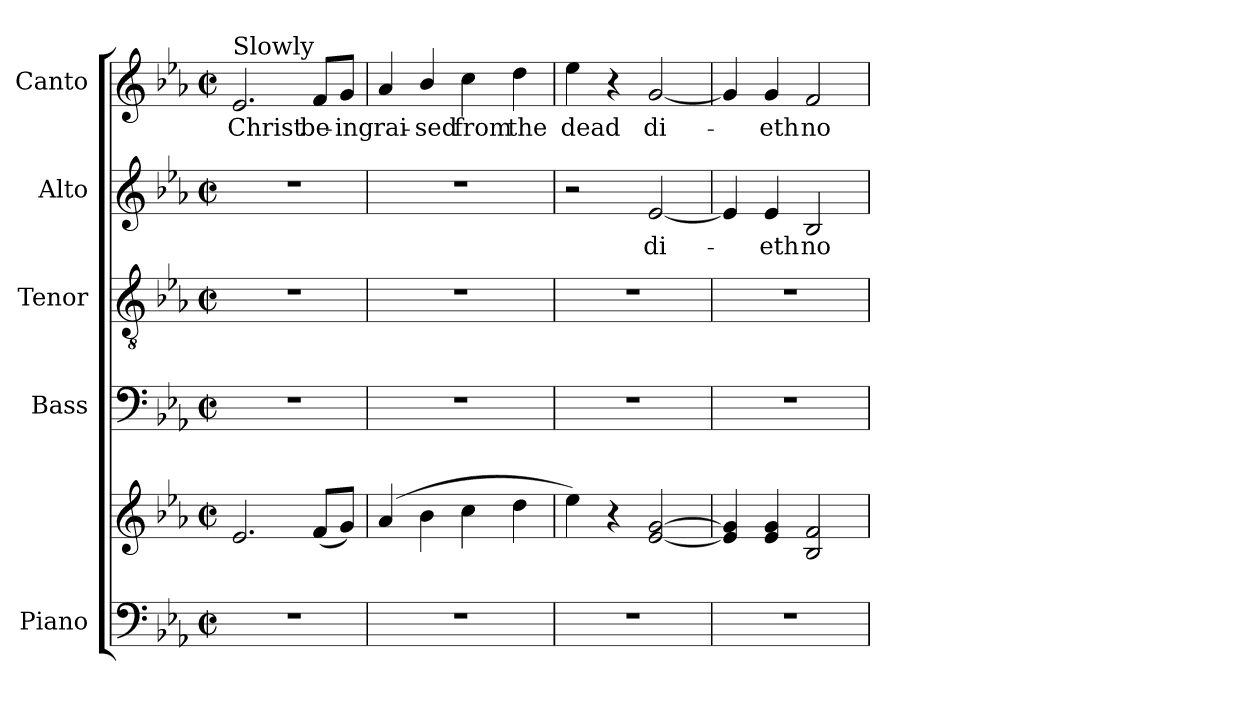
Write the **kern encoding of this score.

**kern	**kern	**kern	**kern	**kern	**text	**kern	**text
*part5	*part5	*part4	*part3	*part2	*part2	*part1	*part1
*staff6	*staff5	*staff4	*staff3	*staff2	*staff2	*staff1	*staff1
*I"Piano	*	*I"Bass	*I"Tenor	*I"Alto	*	*I"Canto	*
*I'Pno.	*	*I'B.	*I'T.	*I'A.	*	*	*
!!LO:PB:g=z
*clefF4	*clefG2	*clefF4	*clefGv2	*clefG2	*	*clefG2	*
*	*	*	*ITrd7c12	*	*	*	*
*k[b-e-a-]	*k[b-e-a-]	*k[b-e-a-]	*k[b-e-a-]	*k[b-e-a-]	*	*k[b-e-a-]	*
*E-:	*E-:	*E-:	*E-:	*E-:	*	*E-:	*
*M2/2	*M2/2	*M2/2	*M2/2	*M2/2	*	*M2/2	*
*met(c|)	*met(c|)	*met(c|)	*met(c|)	*met(c|)	*	*met(c|)	*
*MM80	*MM80	*MM80	*MM80	*MM80	*	*MM80	*
=1	=1	=1	=1	=1	=1	=1	=1
!	!	!	!	!	!	!LO:TX:a:t=Slowly	!
!	!	!	!	!	!	!	!LO:LY:b:color=#000000
1r	2.e-i/	1r	1r	1r	.	2.e-i/	Christ
!	!	!	!	!	!	!	!LO:LY:b:color=#000000
.	(8fi/L	.	.	.	.	8fi/L	be-
!	!	!	!	!	!	!	!LO:LY:b:color=#000000
.	8gi/J)	.	.	.	.	8gi/J	-ing
=2	=2	=2	=2	=2	=2	=2	=2
!	!	!	!	!	!	!	!LO:LY:b:color=#000000
1r	(4a-i/	1r	1r	1r	.	4a-i/	rai-
!	!	!	!	!	!	!	!LO:LY:b:color=#000000
.	4b-i\	.	.	.	.	4b-i/	-sed
!	!	!	!	!	!	!	!LO:LY:b:color=#000000
.	4cci\	.	.	.	.	4cci\	from
!	!	!	!	!	!	!	!LO:LY:b:color=#000000
.	4ddi\	.	.	.	.	4ddi\	the
=3	=3	=3	=3	=3	=3	=3	=3
!	!	!	!	!	!	!	!LO:LY:b:color=#000000
1r	4ee-i\)	1r	1r	2r	.	4ee-i\	dead
.	4r	.	.	.	.	4r	.
!	!	!	!	!	!LO:LY:b:color=#000000	!	!
!	!	!	!	!	!	!	!LO:LY:b:color=#000000
.	[2e-i/ [2gi	.	.	[2e-i/	di-	[2gi/	di-
=4	=4	=4	=4	=4	=4	=4	=4
1r	4e-i/] 4gi]	1r	1r	4e-i/]	.	4gi/]	.
!	!	!	!	!	!LO:LY:b:color=#000000	!	!
!	!	!	!	!	!	!	!LO:LY:b:color=#000000
.	4e-i/ 4gi	.	.	4e-i/	-eth	4gi/	-eth
!	!	!	!	!	!LO:LY:b:color=#000000	!	!
!	!	!	!	!	!	!	!LO:LY:b:color=#000000
.	2B-i/ 2fi	.	.	2B-i/	no	2fi/	no
=	=	=	=	=	=	=	=
*-	*-	*-	*-	*-	*-	*-	*-
